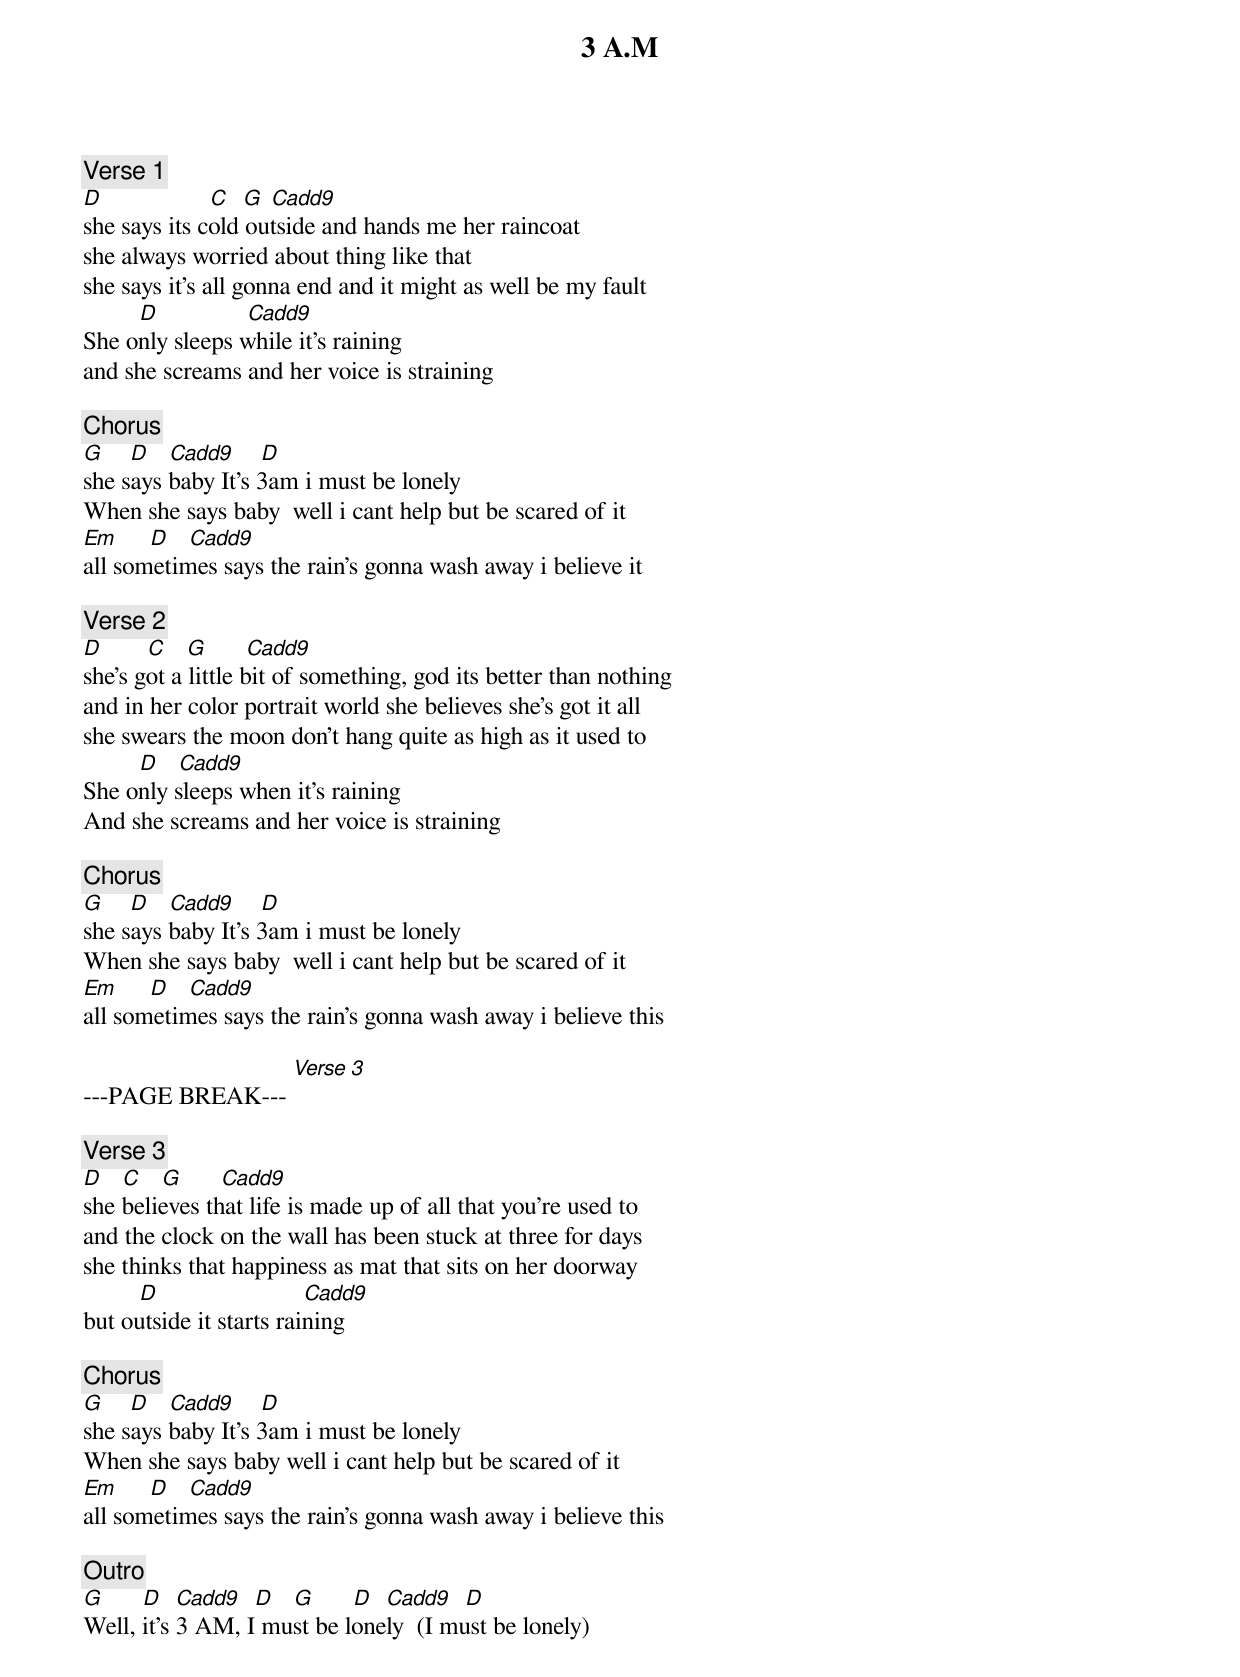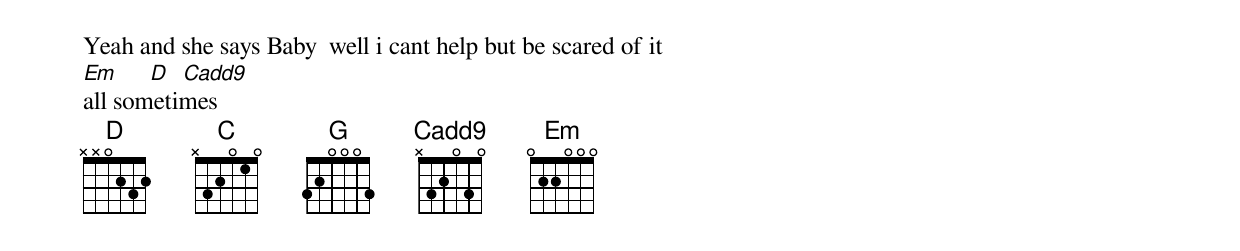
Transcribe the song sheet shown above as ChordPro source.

{title: 3 A.M}
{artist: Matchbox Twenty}
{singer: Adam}
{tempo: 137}
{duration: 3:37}
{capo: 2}
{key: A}
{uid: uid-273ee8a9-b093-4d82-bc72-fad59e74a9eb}
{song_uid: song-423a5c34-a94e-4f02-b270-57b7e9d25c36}
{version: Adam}

{comment: Verse 1}
[D]                	[C]		[G]	[Cadd9]
she says its cold outside and hands me her raincoat
she always worried about thing like that
she says it's all gonna end and it might as well be my fault
         [D]              [Cadd9]
She only sleeps while it's raining
and she screams and her voice is straining

{comment: Chorus}
[G]   	[D]  	[Cadd9]    [D]
she says baby	It’s 3am i must be lonely
When she says baby 	well i cant help but be scared of it
[Em]     [D]  	[Cadd9]
all sometimes	says the rain's gonna wash away i believe it

{comment: Verse 2}
[D]    			[C]			[G]      [Cadd9]
she's got a little bit of something, god its better than nothing
and in her color portrait world she believes she's got it all
she swears the moon don't hang quite as high as it used to
         [D]			[Cadd9]
She only sleeps when it's raining
And she screams and her voice is straining

{comment: Chorus}
[G]   	[D]  	[Cadd9]    [D]
she says baby	It’s 3am i must be lonely
When she says baby 	well i cant help but be scared of it
[Em]     [D]  	[Cadd9]
all sometimes	says the rain's gonna wash away i believe this

---PAGE BREAK--- [Verse 3]

{comment: Verse 3}
[D]			[C]			[G]      [Cadd9]
she believes that life is made up of all that you're used to
and the clock on the wall has been stuck at three for days
she thinks that happiness as mat that sits on her doorway
         [D]                      	[Cadd9]
but outside it starts raining

{comment: Chorus}
[G]   	[D]  	[Cadd9]    [D]
she says baby	It’s 3am i must be lonely
When she says baby well i cant help but be scared of it
[Em]     [D]  	[Cadd9]
all sometimes	says the rain's gonna wash away i believe this

{comment: Outro}
[G]      [D]  [Cadd9]  [D]			[G]      [D]  [Cadd9]  [D]
Well, it's 3 AM, I must be lonely 	(I must be lonely)
Yeah and she says Baby  well i cant help but be scared of it
[Em]     [D]  [Cadd9]
all sometimes
